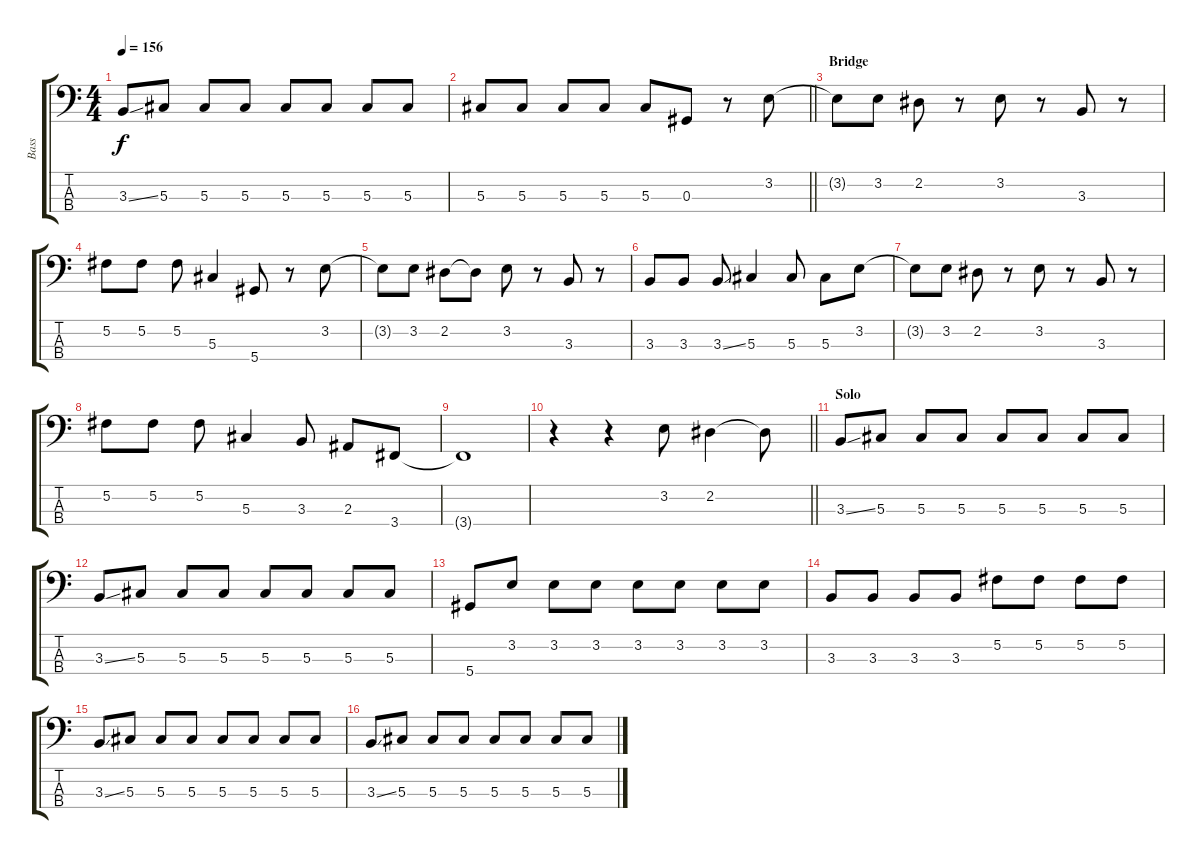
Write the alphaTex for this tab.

\track ("Bass" "Bass") {instrument electricbasspick}
\staff {score tabs}
\tuning (Gb2 Db2 Ab1 Eb1) {hide}
\ts (4 4)
\tempo 156
\clef f4
\ks c
3.3{ss}.8{dy f} 5.3.8 5.3.8 5.3.8 5.3.8 5.3.8 5.3.8 5.3.8 |
\barLineRight lightlight
5.3.8 5.3.8 5.3.8 5.3.8 5.3.8 0.3.8 r.8 3.2.8 |
\section ("" "Bridge")
3.2{t}.8 3.2.8 2.2.8 r.8 3.2.8 r.8 3.3.8 r.8 |
5.2.8 5.2.8 5.2.8 5.3.4 5.4.8 r.8 3.2.8 |
3.2{t}.8 3.2.8 2.2.8 2.2{t}.8 3.2.8 r.8 3.3.8 r.8 |
3.3.8 3.3.8 3.3{ss}.8 5.3.4 5.3.8 5.3.8 3.2.8 |
3.2{t}.8 3.2.8 2.2.8 r.8 3.2.8 r.8 3.3.8 r.8 |
5.2.8 5.2.8 5.2.8 5.3.4 3.3.8 2.3.8 3.4.8 |
3.4{t}.1 |
\barLineRight lightlight
r.4 r.4 3.2.8 2.2.4 2.2{t}.8 |
\section ("" "Solo")
3.3{ss}.8 5.3.8 5.3.8 5.3.8 5.3.8 5.3.8 5.3.8 5.3.8 |
3.3{ss}.8 5.3.8 5.3.8 5.3.8 5.3.8 5.3.8 5.3.8 5.3.8 |
5.4.8 3.2.8 3.2.8 3.2.8 3.2.8 3.2.8 3.2.8 3.2.8 |
3.3.8 3.3.8 3.3.8 3.3.8 5.2.8 5.2.8 5.2.8 5.2.8 |
3.3{ss}.8 5.3.8 5.3.8 5.3.8 5.3.8 5.3.8 5.3.8 5.3.8 |
3.3{ss}.8 5.3.8 5.3.8 5.3.8 5.3.8 5.3.8 5.3.8 5.3.8
